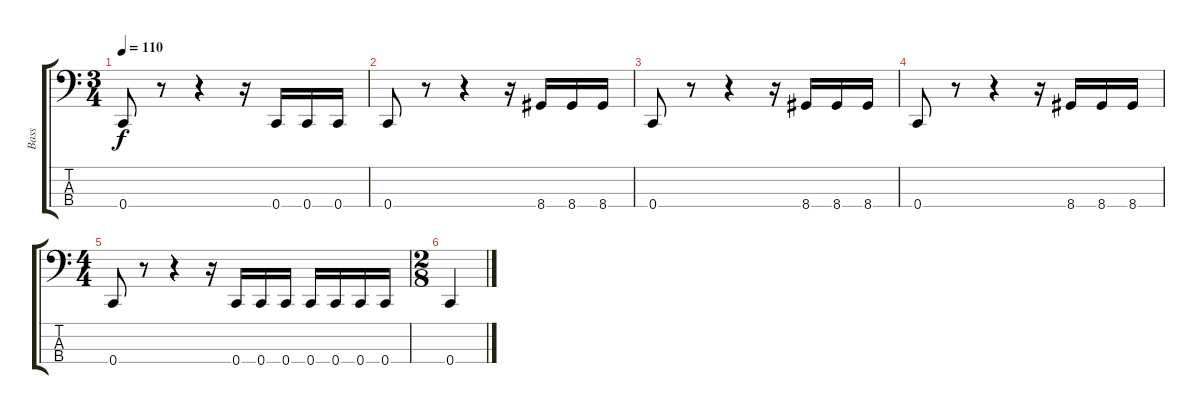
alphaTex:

\track ("Bass" "Bass") {instrument electricbasspick}
\staff {score tabs}
\tuning (F2 C2 G1 C1) {hide}
\ts (3 4)
\tempo 110
\clef f4
\ks c
0.4.8{dy f} r.8 r.4 r.16 0.4.16 0.4.16 0.4.16 |
0.4.8 r.8 r.4 r.16 8.4.16 8.4.16 8.4.16 |
0.4.8 r.8 r.4 r.16 8.4.16 8.4.16 8.4.16 |
0.4.8 r.8 r.4 r.16 8.4.16 8.4.16 8.4.16 |
\ts (4 4)
0.4.8 r.8 r.4 r.16 0.4.16 0.4.16 0.4.16 0.4.16 0.4.16 0.4.16 0.4.16 |
\ts (2 8)
0.4.4
